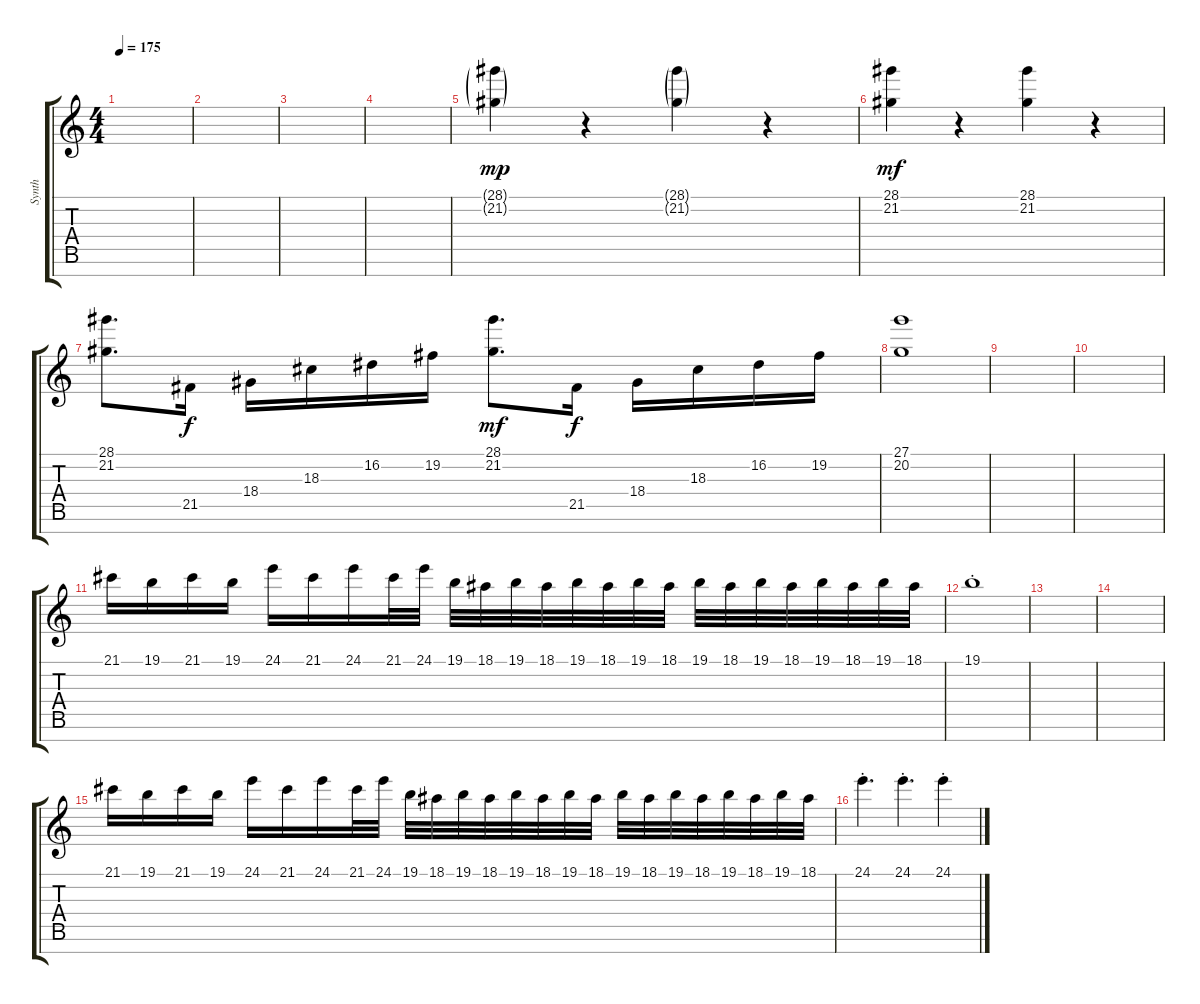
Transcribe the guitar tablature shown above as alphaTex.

\track ("Synth" "Synth") {instrument choiraahs}
\staff {score tabs}
\tuning (E4 B3 G3 D3 A2 E2 B1) {hide}
\ts (4 4)
\tempo 175
\clef g2
\ks c
|
|
|
|
(28.1{g} 21.2{g}).4{dy mp instrument stringensemble1} r.4 (28.1{g} 21.2{g}).4 r.4 |
(28.1 21.2).4{dy mf} r.4 (28.1 21.2).4 r.4 |
(28.1 21.2).8{d} 21.5.16{dy f} 18.4.16 18.3.16 16.2.16 19.2.16 (28.1 21.2).8{d dy mf} 21.5.16{dy f} 18.4.16 18.3.16 16.2.16 19.2.16 |
(27.1 20.2).1 |
|
|
21.1.16{volume 6 instrument flute} 19.1.16 21.1.16 19.1.16 24.1.16 21.1.16 24.1.16 21.1.32 24.1.32 19.1.32 18.1.32 19.1.32 18.1.32 19.1.32 18.1.32 19.1.32 18.1.32 19.1.32 18.1.32 19.1.32 18.1.32 19.1.32 18.1.32 19.1.32 18.1.32 |
19.1{st}.1 |
|
|
21.1.16 19.1.16 21.1.16 19.1.16 24.1.16 21.1.16 24.1.16 21.1.32 24.1.32 19.1.32 18.1.32 19.1.32 18.1.32 19.1.32 18.1.32 19.1.32 18.1.32 19.1.32 18.1.32 19.1.32 18.1.32 19.1.32 18.1.32 19.1.32 18.1.32 |
24.1{st}.4{d} 24.1{st}.4{d} 24.1{st}.4
